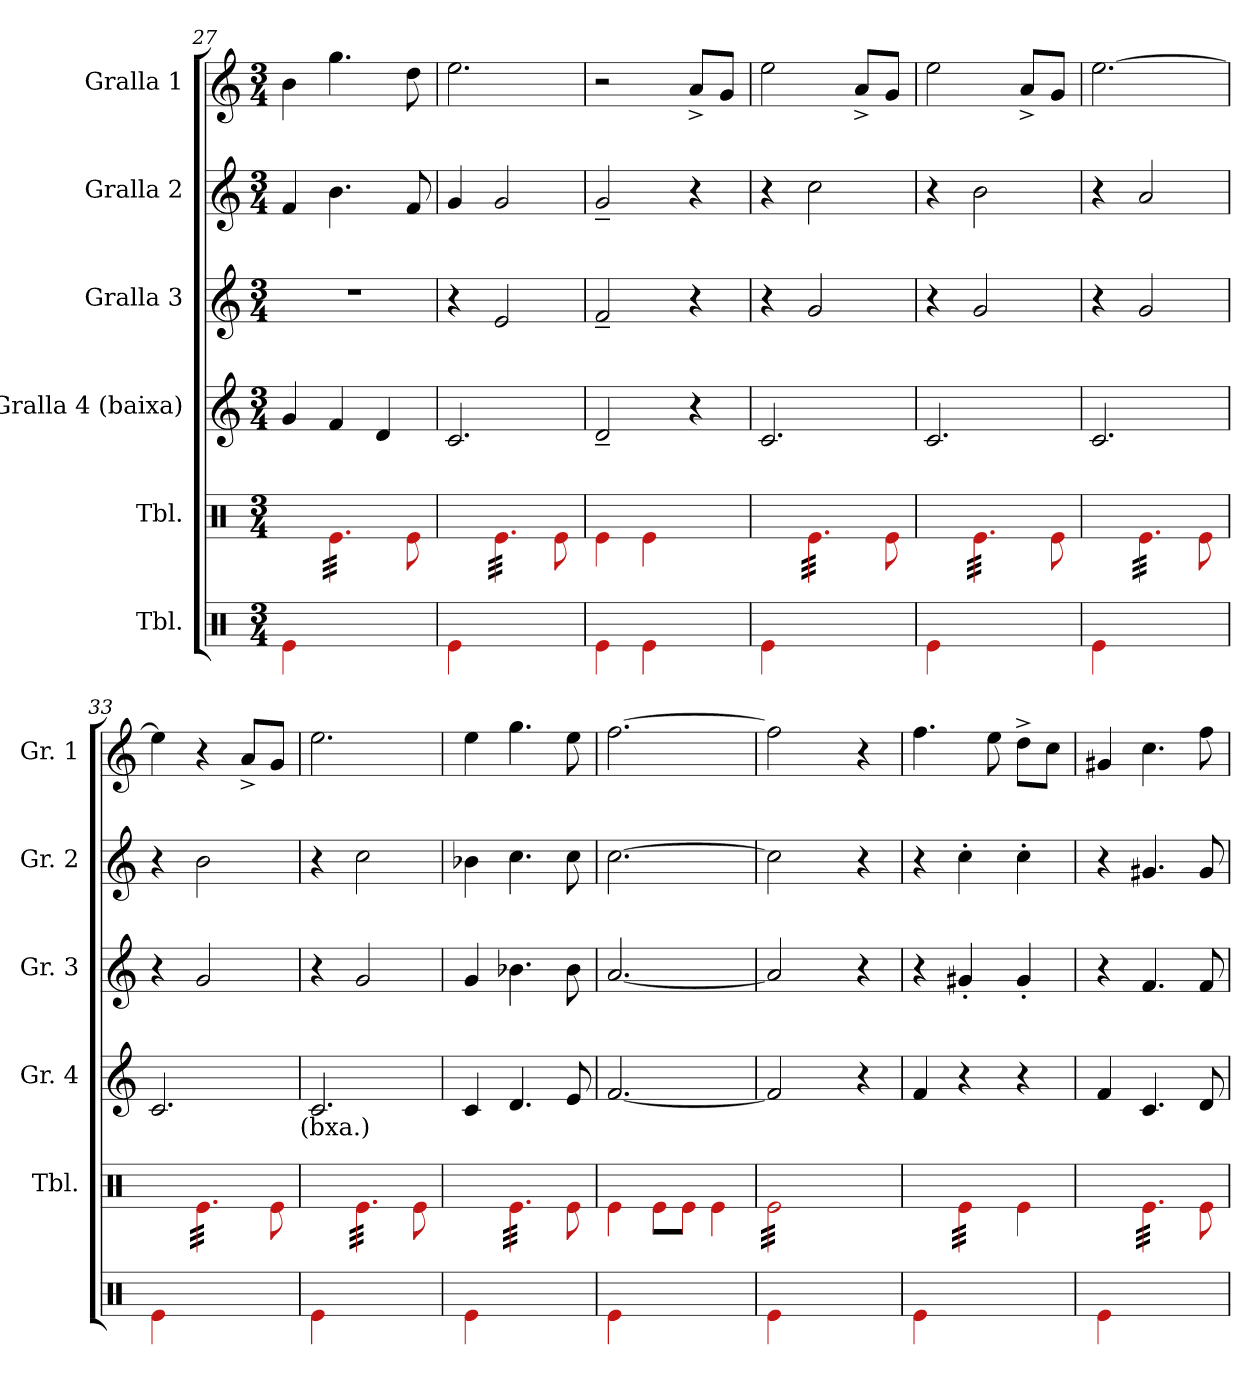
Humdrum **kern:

**kern	**kern	**kern	**kern	**kern	**kern
*part6	*part5	*part4	*part3	*part2	*part1
*staff6	*staff5	*staff4	*staff3	*staff2	*staff1
*I"Tbl.	*I"Tbl.	*I"Gralla 4 (baixa)	*I"Gralla 3	*I"Gralla 2	*I"Gralla 1
*	*I'Tbl.	*I'Gr. 4	*I'Gr. 3	*I'Gr. 2	*I'Gr. 1
*clefX	*clefX	*clefG2	*clefG2	*clefG2	*clefG2
*k[]	*k[]	*k[]	*k[]	*k[]	*k[]
*M3/4	*M3/4	*M3/4	*M3/4	*M3/4	*M3/4
=27	=27	=27	=27	=27	=27
4e\	4ryy	4g/	2.r	4f/	4b\
*	*tremolo	*	*	*	*
2ryy	32e\LLL	4f/	.	4.b\	4.gg\
.	32e\	.	.	.	.
.	32e\	.	.	.	.
.	32e\	.	.	.	.
.	32e\	.	.	.	.
.	32e\	.	.	.	.
.	32e\	.	.	.	.
.	32e\	.	.	.	.
.	32e\	4d/	.	.	.
.	32e\	.	.	.	.
.	32e\	.	.	.	.
.	32e\JJJ	.	.	.	.
*	*Xtremolo	*	*	*	*
.	8e\	.	.	8f/	8dd\
=28	=28	=28	=28	=28	=28
4e\	4ryy	2.c/	4r	4g/	2.ee\
*	*tremolo	*	*	*	*
2ryy	32e\LLL	.	2e/	2g/	.
.	32e\	.	.	.	.
.	32e\	.	.	.	.
.	32e\	.	.	.	.
.	32e\	.	.	.	.
.	32e\	.	.	.	.
.	32e\	.	.	.	.
.	32e\	.	.	.	.
.	32e\	.	.	.	.
.	32e\	.	.	.	.
.	32e\	.	.	.	.
.	32e\JJJ	.	.	.	.
*	*Xtremolo	*	*	*	*
.	8e\	.	.	.	.
=29	=29	=29	=29	=29	=29
4e\	4e\	2d~/	2f~/	2g~/	2r
4e\	4e\	.	.	.	.
4ryy	4ryy	4r	4r	4r	8a^/L
.	.	.	.	.	8g/J
=30	=30	=30	=30	=30	=30
4e\	4ryy	2.c/	4r	4r	2ee\
*	*tremolo	*	*	*	*
2ryy	32e\LLL	.	2g/	2cc\	.
.	32e\	.	.	.	.
.	32e\	.	.	.	.
.	32e\	.	.	.	.
.	32e\	.	.	.	.
.	32e\	.	.	.	.
.	32e\	.	.	.	.
.	32e\	.	.	.	.
.	32e\	.	.	.	8a^/L
.	32e\	.	.	.	.
.	32e\	.	.	.	.
.	32e\JJJ	.	.	.	.
*	*Xtremolo	*	*	*	*
.	8e\	.	.	.	8g/J
=31	=31	=31	=31	=31	=31
4e\	4ryy	2.c/	4r	4r	2ee\
*	*tremolo	*	*	*	*
2ryy	32e\LLL	.	2g/	2b\	.
.	32e\	.	.	.	.
.	32e\	.	.	.	.
.	32e\	.	.	.	.
.	32e\	.	.	.	.
.	32e\	.	.	.	.
.	32e\	.	.	.	.
.	32e\	.	.	.	.
.	32e\	.	.	.	8a^/L
.	32e\	.	.	.	.
.	32e\	.	.	.	.
.	32e\JJJ	.	.	.	.
*	*Xtremolo	*	*	*	*
.	8e\	.	.	.	8g/J
=32	=32	=32	=32	=32	=32
4e\	4ryy	2.c/	4r	4r	[2.ee\
*	*tremolo	*	*	*	*
2ryy	32e\LLL	.	2g/	2a/	.
.	32e\	.	.	.	.
.	32e\	.	.	.	.
.	32e\	.	.	.	.
.	32e\	.	.	.	.
.	32e\	.	.	.	.
.	32e\	.	.	.	.
.	32e\	.	.	.	.
.	32e\	.	.	.	.
.	32e\	.	.	.	.
.	32e\	.	.	.	.
.	32e\JJJ	.	.	.	.
*	*Xtremolo	*	*	*	*
.	8e\	.	.	.	.
!!LO:PB:g=z
=33	=33	=33	=33	=33	=33
4e\	4ryy	2.c/	4r	4r	4ee\]
*	*tremolo	*	*	*	*
2ryy	32e\LLL	.	2g/	2b\	4r
.	32e\	.	.	.	.
.	32e\	.	.	.	.
.	32e\	.	.	.	.
.	32e\	.	.	.	.
.	32e\	.	.	.	.
.	32e\	.	.	.	.
.	32e\	.	.	.	.
.	32e\	.	.	.	8a^/L
.	32e\	.	.	.	.
.	32e\	.	.	.	.
.	32e\JJJ	.	.	.	.
*	*Xtremolo	*	*	*	*
.	8e\	.	.	.	8g/J
!	!	!LO:TX:b:t=(bxa.)	!	!	!
=34	=34	=34	=34	=34	=34
4e\	4ryy	2.c/	4r	4r	2.ee\
*	*tremolo	*	*	*	*
2ryy	32e\LLL	.	2g/	2cc\	.
.	32e\	.	.	.	.
.	32e\	.	.	.	.
.	32e\	.	.	.	.
.	32e\	.	.	.	.
.	32e\	.	.	.	.
.	32e\	.	.	.	.
.	32e\	.	.	.	.
.	32e\	.	.	.	.
.	32e\	.	.	.	.
.	32e\	.	.	.	.
.	32e\JJJ	.	.	.	.
*	*Xtremolo	*	*	*	*
.	8e\	.	.	.	.
=35	=35	=35	=35	=35	=35
4e\	4ryy	4c/	4g/	4b-X\	4ee\
*	*tremolo	*	*	*	*
2ryy	32e\LLL	4.d/	4.b-X\	4.cc\	4.gg\
.	32e\	.	.	.	.
.	32e\	.	.	.	.
.	32e\	.	.	.	.
.	32e\	.	.	.	.
.	32e\	.	.	.	.
.	32e\	.	.	.	.
.	32e\	.	.	.	.
.	32e\	.	.	.	.
.	32e\	.	.	.	.
.	32e\	.	.	.	.
.	32e\JJJ	.	.	.	.
*	*Xtremolo	*	*	*	*
.	8e\	8e/	8b-\	8cc\	8ee\
=36	=36	=36	=36	=36	=36
4e\	4e\	[2.f/	[2.a/	[2.cc\	[2.ff\
2ryy	8e\L	.	.	.	.
.	8e\J	.	.	.	.
.	4e\	.	.	.	.
=37	=37	=37	=37	=37	=37
*	*tremolo	*	*	*	*
4e\	32e\LLL	2f/]	2a/]	2cc\]	2ff\]
.	32e\	.	.	.	.
.	32e\	.	.	.	.
.	32e\	.	.	.	.
.	32e\	.	.	.	.
.	32e\	.	.	.	.
.	32e\	.	.	.	.
.	32e\	.	.	.	.
2ryy	32e\	.	.	.	.
.	32e\	.	.	.	.
.	32e\	.	.	.	.
.	32e\	.	.	.	.
.	32e\	.	.	.	.
.	32e\	.	.	.	.
.	32e\	.	.	.	.
.	32e\JJJ	.	.	.	.
.	4ryy	4r	4r	4r	4r
=38	=38	=38	=38	=38	=38
4e\	4ryy	4f/	4r	4r	4.ff\
2ryy	32e\LLL	4r	4g#X'/	4cc'\	.
.	32e\	.	.	.	.
.	32e\	.	.	.	.
.	32e\	.	.	.	.
.	32e\	.	.	.	8ee\
.	32e\	.	.	.	.
.	32e\	.	.	.	.
.	32e\JJJ	.	.	.	.
*	*Xtremolo	*	*	*	*
.	4e\	4r	4g#'/	4cc'\	8dd^\L
.	.	.	.	.	8cc\J
=39	=39	=39	=39	=39	=39
4e\	4ryy	4f/	4r	4r	4g#X/
*	*tremolo	*	*	*	*
2ryy	32e\LLL	4.c/	4.f/	4.g#X/	4.cc\
.	32e\	.	.	.	.
.	32e\	.	.	.	.
.	32e\	.	.	.	.
.	32e\	.	.	.	.
.	32e\	.	.	.	.
.	32e\	.	.	.	.
.	32e\	.	.	.	.
.	32e\	.	.	.	.
.	32e\	.	.	.	.
.	32e\	.	.	.	.
.	32e\JJJ	.	.	.	.
*	*Xtremolo	*	*	*	*
.	8e\	8d/	8f/	8g#/	8ff\
=	=	=	=	=	=
*-	*-	*-	*-	*-	*-
